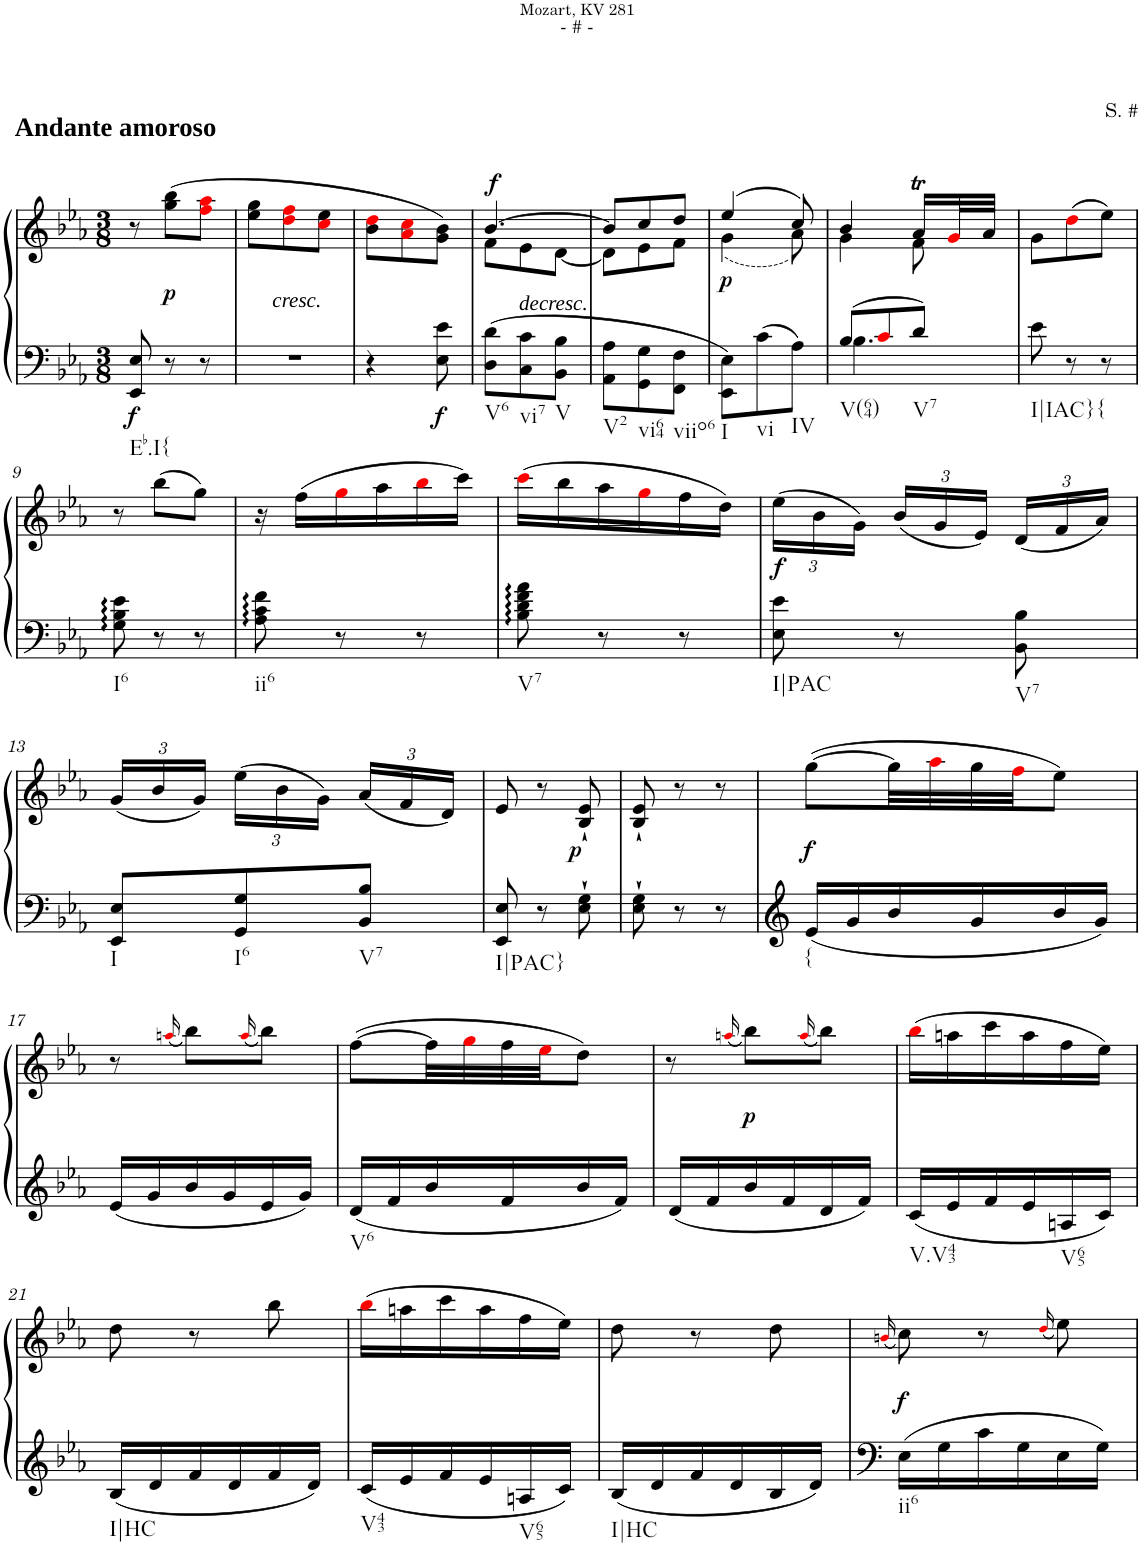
**kern	**kern	**dynam
*part1	*part1	*part1
*staff2	*staff1	*staff1/2
*I"Klavier linke Hand	*	*
*clefF4	*clefG2	*
*k[b-e-a-]	*k[b-e-a-]	*
*M3/8	*M3/8	*
=1	=1	=1
!	!LO:TX:a:B:t=Andante amoroso	!
!LO:TX:b:t=Eb.I{	!	!
!	!	!LO:DY:b=2
8EE-/ 8E-/	8r	f
!	!	!LO:DY:b
8r	(8gg\ 8bb-\L	p
8r	8ffi\ 8aa-i\J	.
=2	=2	=2
4.r	8ee-\ 8gg\L	.
!	!LO:TX:b:i:t=cresc.	!
.	8ddi\ 8ffi\	.
.	8cci\ 8ee-\J	.
=3	=3	=3
4r	8b-\ 8ddi\L	.
.	8a-i\ 8cci\	.
!	!	!LO:DY:b=2
8E-\ 8e-\	8g\ 8b-\J)	f
=4	=4	=4
*	*^	*
!LO:TX:b:t=V6	!	!	!
!	!	!	!LO:DY:a
8D\ 8d\L	[4.b-/	8f\L	f
!	!	!LO:TX:b:i:t=decresc.	!
!LO:TX:b:t=vi7	!	!	!
8C\ 8c\	.	8e-\	.
!LO:TX:b:t=V	!	!	!
8BB-\ 8B-\J	.	[8d\J	.
=5	=5	=5	=5
!LO:TX:b:t=V2	!	!	!
8AA-\ 8A-\L	8b-/L]	8d\L]	.
!LO:TX:b:t=vi64	!	!	!
8GG\ 8G\	8cc/	8e-\	.
!LO:TX:b:t=viio6	!	!	!
8FF\ 8F\J	8dd/J	8f\J	.
=6	=6	=6	=6
!LO:TX:b:t=I	!	!	!
!	!	!	!LO:DY:b
8EE-\ 8E-\L	(4ee-/	(4g\	p
!LO:TX:b:t=vi	!	!	!
8c\	.	.	.
!LO:TX:b:t=IV	!	!	!
8A-\J	8cc/)	8a-\)	.
=7	=7	=7	=7
*^	*	*	*
!LO:TX:b:t=V(64)	!	!	!	!
8B-/L	4.B-\	4b-/	4g\	.
8ci/	.	.	.	.
!LO:TX:b:t=V7	!	!	!	!
8d/J	.	16a-T/LL	8f\	.
.	.	32gi/L	.	.
.	.	32a-/JJJ	.	.
*v	*v	*	*	*
*	*v	*v	*
=8	=8	=8
!LO:TX:b:t=I|IAC}{	!	!
8e-\	8g\L	.
8r	(8ddi\	.
8r	8ee-\J)	.
!!LO:LB:g=z
=9	=9	=9
!LO:TX:b:t=I6	!	!
8G\ 8B-\ 8e-\	8r	.
8r	(8bb-\L	.
8r	8gg\J)	.
=10	=10	=10
!LO:TX:b:t=ii6	!	!
8A-\ 8c\ 8f\	16r	.
.	(16ff\LL	.
8r	16ggi\	.
.	16aa-\	.
8r	16bb-i\	.
.	16ccc\JJ)	.
=11	=11	=11
!LO:TX:b:t=V7	!	!
8B-\ 8d\ 8f\ 8a-\	(16ccci\LL	.
.	16bb-\	.
8r	16aa-\	.
.	16ggi\	.
8r	16ff\	.
.	16dd\JJ)	.
=12	=12	=12
*	*Xbrackettup	*
!LO:TX:b:t=I|PAC	!	!
!	!	!LO:DY:b
8E-\ 8e-\	(24ee-\LL	f
.	24b-\	.
.	24g\JJ)	.
8r	(24b-/LL	.
.	24g/	.
.	24e-/JJ)	.
!LO:TX:b:t=V7	!	!
8BB-\ 8B-\	(24d/LL	.
.	24f/	.
.	24a-/JJ)	.
!!LO:LB:g=z
=13	=13	=13
!LO:TX:b:t=I	!	!
8EE-/ 8E-/L	(24g/LL	.
.	24b-/	.
.	24g/JJ)	.
!LO:TX:b:t=I6	!	!
8GG/ 8G/	(24ee-\LL	.
.	24b-\	.
.	24g\JJ)	.
!LO:TX:b:t=V7	!	!
8BB-/ 8B-/J	(24a-/LL	.
.	24f/	.
.	24d/JJ)	.
=14	=14	=14
!LO:TX:b:t=I|PAC}	!	!
8EE-/ 8E-/	8e-/	.
8r	8r	.
!	!	!LO:DY:b
8E-\` 8G\`	8B-/` 8e-/`	p
=15	=15	=15
8E-\` 8G\`	8B-/` 8e-/`	.
8r	8r	.
8r	8r	.
=16	=16	=16
!LO:TX:b:t={	!	!
!	!	!LO:DY:b
16e-/LL	([8gg\L	f
16g/	.	.
16b-/	32gg\LL]	.
.	32aa-i\	.
16g/	32gg\	.
.	32ffi\JJ	.
16b-/	8ee-\J)	.
16g/JJ	.	.
!!LO:LB:g=z
=17	=17	=17
16e-/LL	8r	.
16g/	.	.
.	(16qaani/	.
16b-/	8bb-\L)	.
16g/	.	.
.	(16qaai/	.
16e-/	8bb-\J)	.
16g/JJ	.	.
=18	=18	=18
!LO:TX:b:t=V6	!	!
16d/LL	([8ff\L	.
16f/	.	.
16b-/	32ff\LL]	.
.	32ggi\	.
16f/	32ff\	.
.	32ee-i\JJ	.
16b-/	8dd\J)	.
16f/JJ	.	.
=19	=19	=19
16d/LL	8r	.
16f/	.	.
.	(16qaani/	.
!	!	!LO:DY:b
16b-/	8bb-\L)	p
16f/	.	.
.	(16qaai/	.
16d/	8bb-\J)	.
16f/JJ	.	.
=20	=20	=20
!LO:TX:b:t=V.V43	!	!
16c/LL	(16bb-i\LL	.
16e-/	16aan\	.
16f/	16ccc\	.
16e-/	16aa\	.
!LO:TX:b:t=V65	!	!
16An/	16ff\	.
16c/JJ	16ee-\JJ)	.
!!LO:LB:g=z
=21	=21	=21
!LO:TX:b:t=I|HC	!	!
16B-/LL	8dd\	.
16d/	.	.
16f/	8r	.
16d/	.	.
16f/	8bb-\	.
16d/JJ	.	.
=22	=22	=22
!LO:TX:b:t=V43	!	!
16c/LL	(16bb-i\LL	.
16e-/	16aan\	.
16f/	16ccc\	.
16e-/	16aa\	.
!LO:TX:b:t=V65	!	!
16An/	16ff\	.
16c/JJ	16ee-\JJ)	.
=23	=23	=23
!LO:TX:b:t=I|HC	!	!
16B-/LL	8dd\	.
16d/	.	.
16f/	8r	.
16d/	.	.
16B-/	8dd\	.
16d/JJ	.	.
=24	=24	=24
.	(16qbni/	.
!LO:TX:b:t=ii6	!	!
!	!	!LO:DY:b
16E-\LL	8cc\)	f
16G\	.	.
16c\	8r	.
16G\	.	.
.	(16qddi/	.
16E-\	8ee-\)	.
16G\JJ	.	.
=	=	=
*-	*-	*-
